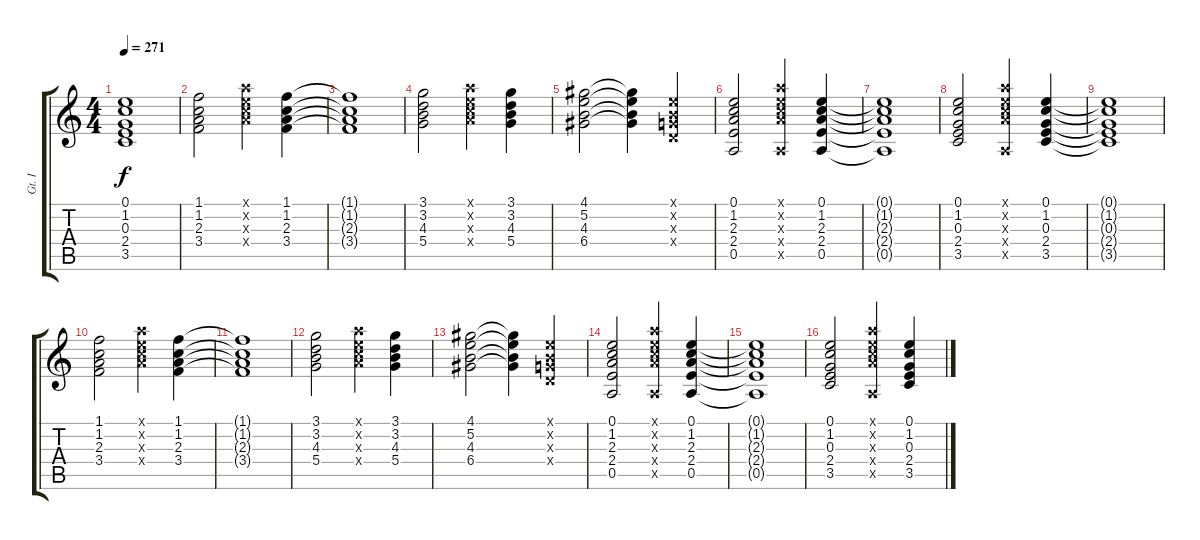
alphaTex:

\track ("Gt. I" "Gt. I") {instrument distortionguitar}
\staff {score tabs}
\tuning (E4 B3 G3 D3 A2 E2) {hide}
\ts (4 4)
\tempo 271
\clef g2
\ks c
(0.1{t} 1.2{t} 0.3{t} 2.4{t} 3.5{t}).1{dy f} |
(1.1 1.2 2.3 3.4).2 (5.1{x} 5.2{x} 5.3{x} 7.4{x}).4 (1.1 1.2 2.3 3.4).4 |
(1.1{t} 1.2{t} 2.3{t} 3.4{t}).1 |
(3.1 3.2 4.3 5.4).2 (5.1{x} 5.2{x} 5.3{x} 7.4{x}).4 (3.1 3.2 4.3 5.4).4 |
(4.1 5.2 4.3 6.4).2 (4.1{t} 5.2{t} 4.3{t} 6.4{t}).4 (0.1{x} 0.2{x} 0.3{x} 0.4{x}).4 |
(0.1 1.2 2.3 2.4 0.5).2 (5.1{x} 5.2{x} 5.3{x} 7.4{x} 0.5{x}).4 (0.1 1.2 2.3 2.4 0.5).4 |
(0.1{t} 1.2{t} 2.3{t} 2.4{t} 0.5{t}).1 |
(0.1 1.2 0.3 2.4 3.5).2 (5.1{x} 5.2{x} 5.3{x} 7.4{x} 0.5{x}).4 (0.1 1.2 0.3 2.4 3.5).4 |
(0.1{t} 1.2{t} 0.3{t} 2.4{t} 3.5{t}).1 |
(1.1 1.2 2.3 3.4).2 (5.1{x} 5.2{x} 5.3{x} 7.4{x}).4 (1.1 1.2 2.3 3.4).4 |
(1.1{t} 1.2{t} 2.3{t} 3.4{t}).1 |
(3.1 3.2 4.3 5.4).2 (5.1{x} 5.2{x} 5.3{x} 7.4{x}).4 (3.1 3.2 4.3 5.4).4 |
(4.1 5.2 4.3 6.4).2 (4.1{t} 5.2{t} 4.3{t} 6.4{t}).4 (0.1{x} 0.2{x} 0.3{x} 0.4{x}).4 |
(0.1 1.2 2.3 2.4 0.5).2 (5.1{x} 5.2{x} 5.3{x} 7.4{x} 0.5{x}).4 (0.1 1.2 2.3 2.4 0.5).4 |
(0.1{t} 1.2{t} 2.3{t} 2.4{t} 0.5{t}).1 |
(0.1 1.2 0.3 2.4 3.5).2 (5.1{x} 5.2{x} 5.3{x} 7.4{x} 0.5{x}).4 (0.1 1.2 0.3 2.4 3.5).4
